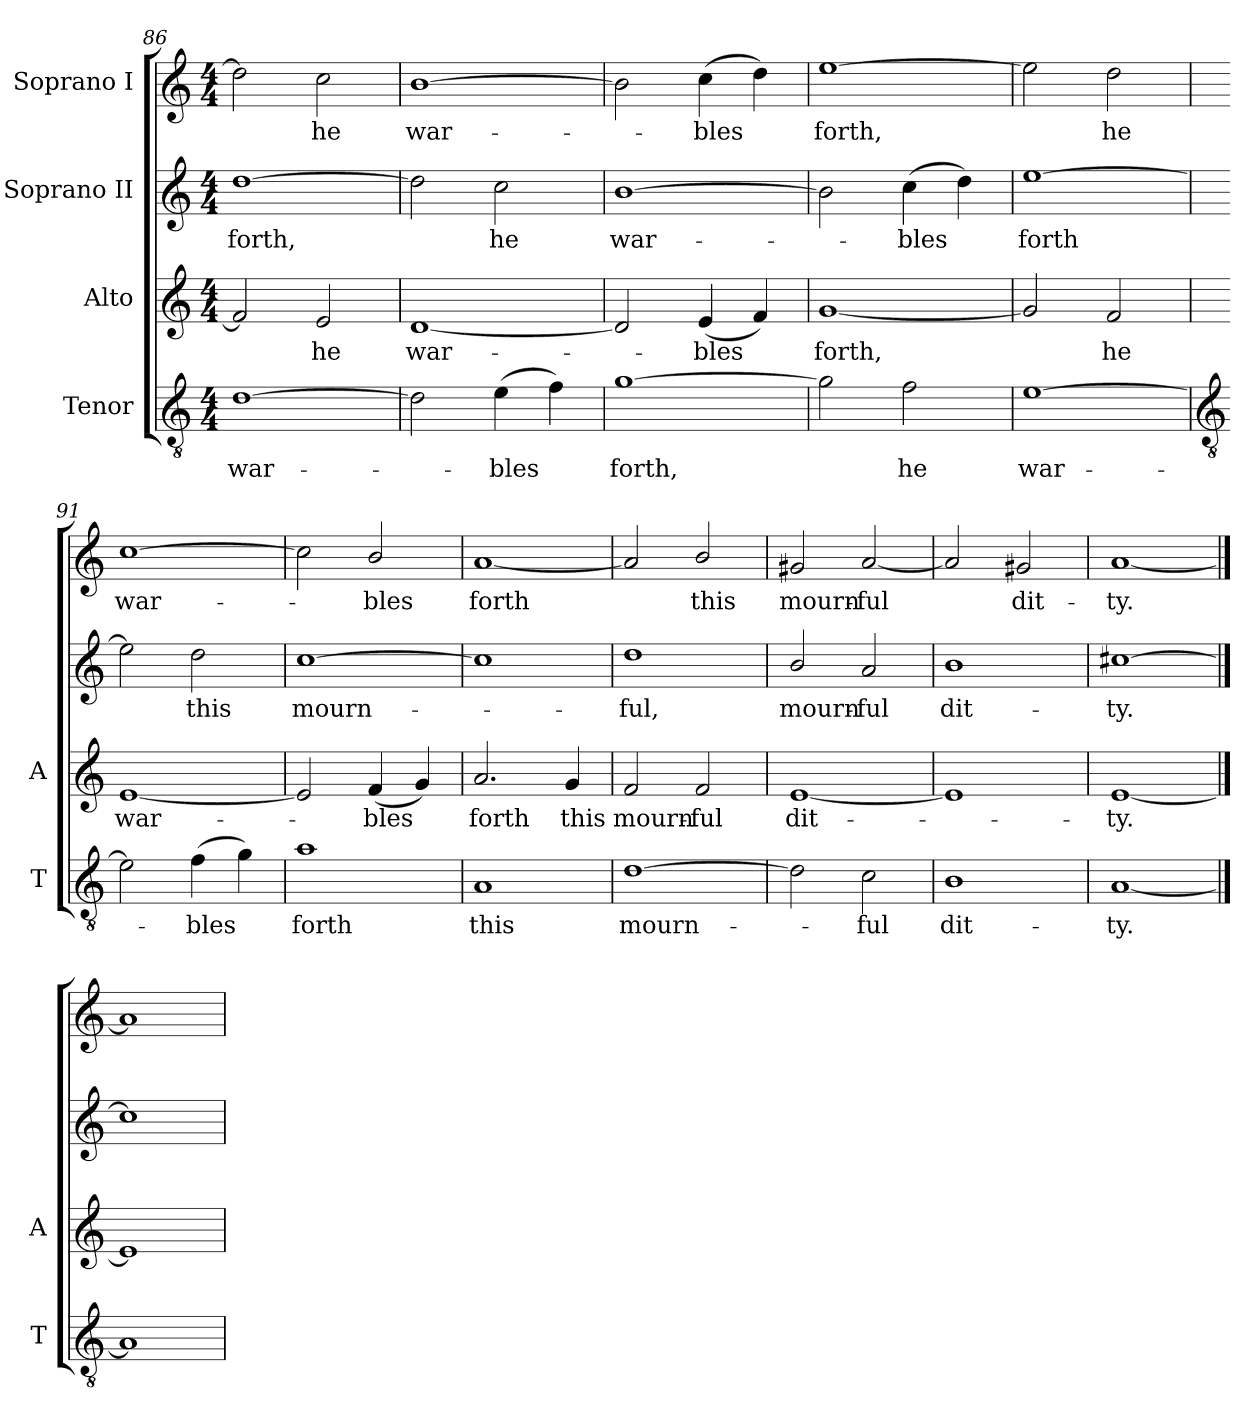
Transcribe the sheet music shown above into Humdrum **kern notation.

**kern	**text	**kern	**text	**kern	**text	**kern	**text
*part4	*part4	*part3	*part3	*part2	*part2	*part1	*part1
*staff4	*staff4	*staff3	*staff3	*staff2	*staff2	*staff1	*staff1
*I"Tenor	*	*I"Alto	*	*I"Soprano II	*	*I"Soprano I	*
*I'T	*	*I'A	*	*	*	*	*
*clefGv2	*	*clefG2	*	*clefG2	*	*clefG2	*
*k[]	*	*k[]	*	*k[]	*	*k[]	*
*C:	*	*C:	*	*C:	*	*C:	*
*M4/4	*	*M4/4	*	*M4/4	*	*M4/4	*
=86	=86	=86	=86	=86	=86	=86	=86
!	!LO:LY:b	!	!	!	!LO:LY:b	!	!
[1d	war-	2f]	.	[1dd	forth,	2dd]	.
!	!	!	!LO:LY:b	!	!	!	!LO:LY:b
.	.	2e	he	.	.	2cc	he
=87	=87	=87	=87	=87	=87	=87	=87
!	!	!	!LO:LY:b	!	!	!	!LO:LY:b
2d]	.	[1d	war-	2dd]	.	[1b	war-
!	!LO:LY:b	!	!	!	!LO:LY:b	!	!
(>4e	bles	.	.	2cc	he	.	.
4f)	.	.	.	.	.	.	.
=88	=88	=88	=88	=88	=88	=88	=88
!	!LO:LY:b	!	!	!	!LO:LY:b	!	!
[1g	forth,	2d]	.	[1b	war-	2b]	.
!	!	!	!LO:LY:b	!	!	!	!LO:LY:b
.	.	(<4e	bles	.	.	(>4cc	bles
.	.	4f)	.	.	.	4dd)	.
=89	=89	=89	=89	=89	=89	=89	=89
!	!	!	!LO:LY:b	!	!	!	!LO:LY:b
2g]	.	[1g	forth,	2b]	.	[1ee	forth,
!	!LO:LY:b	!	!	!	!LO:LY:b	!	!
2f	he	.	.	(>4cc	bles	.	.
.	.	.	.	4dd)	.	.	.
=90	=90	=90	=90	=90	=90	=90	=90
!	!LO:LY:b	!	!	!	!LO:LY:b	!	!
[1e	war-	2g]	.	[1ee	forth	2ee]	.
!	!	!	!LO:LY:b	!	!	!	!LO:LY:b
.	.	2f	he	.	.	2dd	he
!!LO:LB:g=z
=91	=91	=91	=91	=91	=91	=91	=91
*clefGv2	*	*	*	*	*	*	*
!	!	!	!LO:LY:b	!	!	!	!LO:LY:b
2e]	.	[1e	war-	2ee]	.	[1cc	war-
!	!LO:LY:b	!	!	!	!LO:LY:b	!	!
(>4f	bles	.	.	2dd	this	.	.
4g)	.	.	.	.	.	.	.
=92	=92	=92	=92	=92	=92	=92	=92
!	!LO:LY:b	!	!	!	!LO:LY:b	!	!
1a	forth	2e]	.	[1cc	mourn-	2cc]	.
!	!	!	!LO:LY:b	!	!	!	!LO:LY:b
.	.	(<4f	bles	.	.	2b/	bles
.	.	4g)	.	.	.	.	.
=93	=93	=93	=93	=93	=93	=93	=93
!	!LO:LY:b	!	!LO:LY:b	!	!	!	!LO:LY:b
1A	this	2.a	forth	1cc]	.	[1a	forth
!	!	!	!LO:LY:b	!	!	!	!
.	.	4g	this	.	.	.	.
=94	=94	=94	=94	=94	=94	=94	=94
!	!LO:LY:b	!	!LO:LY:b	!	!LO:LY:b	!	!
[1d	mourn-	2f	mourn-	1dd	ful,	2a]	.
!	!	!	!LO:LY:b	!	!	!	!LO:LY:b
.	.	2f	-ful	.	.	2b/	this
=95	=95	=95	=95	=95	=95	=95	=95
!	!	!	!LO:LY:b	!	!LO:LY:b	!	!LO:LY:b
2d]	.	[1e	dit-	2b/	mourn-	2g#X	mourn-
!	!LO:LY:b	!	!	!	!LO:LY:b	!	!LO:LY:b
2c	ful	.	.	2a	-ful	[2a	-ful
=96	=96	=96	=96	=96	=96	=96	=96
!	!LO:LY:b	!	!	!	!LO:LY:b	!	!
1B	dit-	1e]	.	1b	dit-	2a]	.
!	!	!	!	!	!	!	!LO:LY:b
.	.	.	.	.	.	2g#X	dit-
=97	=97	=97	=97	=97	=97	=97	=97
!	!LO:LY:b	!	!LO:LY:b	!	!LO:LY:b	!	!LO:LY:b
[1A	-ty.	[1e	ty.	[1cc#X	-ty.	[1a	-ty.
==98	==98	==98	==98	==98	==98	==98	==98
1A]	.	1e]	.	1cc#]	.	1a]	.
=	=	=	=	=	=	=	=
*-	*-	*-	*-	*-	*-	*-	*-
